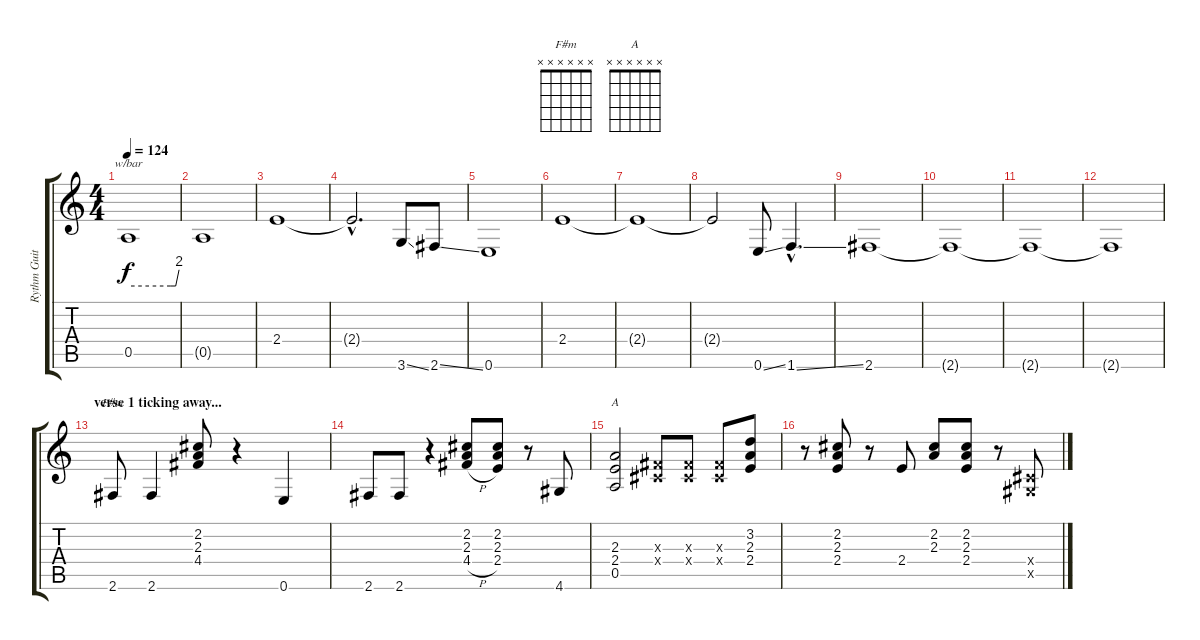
\track ("Rythm Guitar (Gilmour)" "Rythm Guit") {instrument electricguitarjazz}
\staff {score tabs}
\tuning (E4 B3 G3 D3 A2 E2) {hide}
\chord ("F#m" x x x x x x)
\chord ("A" x x x x x x)
\ts (4 4)
\tempo 124
\clef g2
\ks c
0.5.1{tbe (custom default 0 0 50 0 56 0 60 8) dy f} |
0.5{t}.1 |
2.4.1 |
2.4{hac t}.2{d} 3.6{ss}.8 2.6{ss}.8 |
0.6.1 |
2.4.1 |
2.4{t}.1 |
2.4{t}.2 0.6{ss}.8 1.6{ss hac}.4{d} |
2.6.1 |
2.6{t}.1 |
2.6{t}.1 |
2.6{t}.1 |
\section ("" "verse 1 ticking away...")
2.6.8{ch "F#m" volume 10 balance 0 instrument electricguitarjazz} 2.6.4 (2.2 2.3 4.4).8 r.4 0.6.4 |
2.6.8 2.6.8 r.4 (2.2 2.3 4.4{h}).8 (2.2 2.3 2.4).8 r.8 4.6.8 |
(2.3 2.4 0.5).2{ch "A"} (-1.3{x} -1.4{x}).8 (-1.3{x} -1.4{x}).8 (-1.3{x} -1.4{x}).8 (3.2 2.3 2.4).8 |
r.8 (2.2 2.3 2.4).8 r.8 2.4.8 (2.2 2.3).8 (2.2 2.3 2.4).8 r.8 (-1.4{x} -1.5{x}).8
